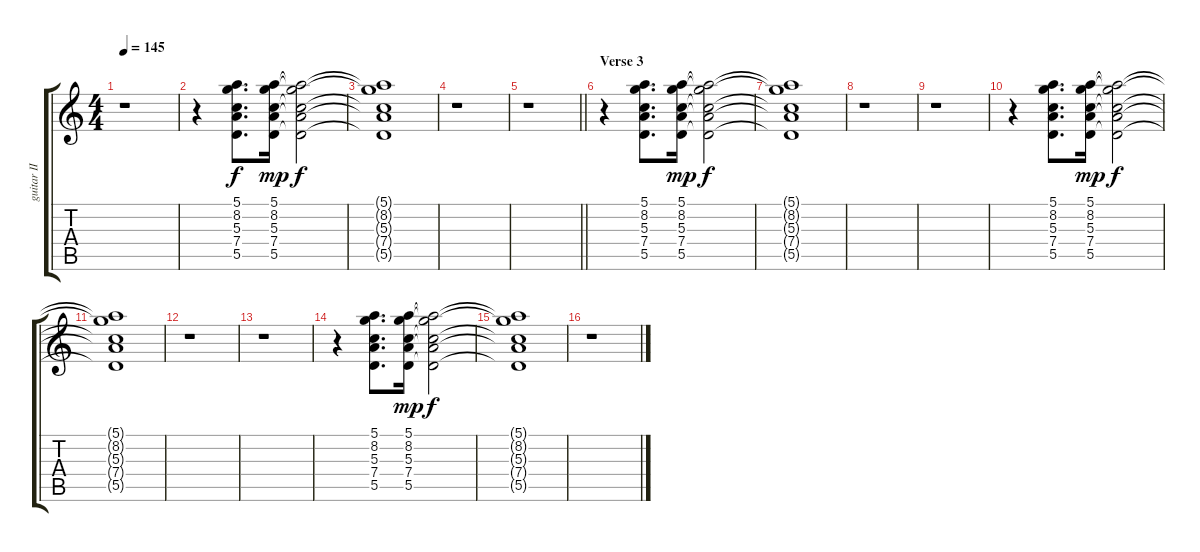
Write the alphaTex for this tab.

\track ("guitar II" "guitar II") {instrument electricguitarclean}
\staff {score tabs}
\tuning (E4 B3 G3 D3 A2 E2) {hide}
\ts (4 4)
\tempo 145
\clef g2
\ks c
r.1{dy f} |
r.4 (5.1 8.2 5.3 7.4 5.5).8{d} (5.1 8.2 5.3 7.4 5.5).16{dy mp} (5.1{t} 8.2{t} 5.3{t} 7.4{t} 5.5{t}).2{dy f} |
(5.1{t} 8.2{t} 5.3{t} 7.4{t} 5.5{t}).1 |
r.1 |
\barLineRight lightlight
r.1 |
\section ("" "Verse 3")
r.4 (5.1 8.2 5.3 7.4 5.5).8{d} (5.1 8.2 5.3 7.4 5.5).16{dy mp} (5.1{t} 8.2{t} 5.3{t} 7.4{t} 5.5{t}).2{dy f} |
(5.1{t} 8.2{t} 5.3{t} 7.4{t} 5.5{t}).1 |
r.1 |
r.1 |
r.4 (5.1 8.2 5.3 7.4 5.5).8{d} (5.1 8.2 5.3 7.4 5.5).16{dy mp} (5.1{t} 8.2{t} 5.3{t} 7.4{t} 5.5{t}).2{dy f} |
(5.1{t} 8.2{t} 5.3{t} 7.4{t} 5.5{t}).1 |
r.1 |
r.1 |
r.4 (5.1 8.2 5.3 7.4 5.5).8{d} (5.1 8.2 5.3 7.4 5.5).16{dy mp} (5.1{t} 8.2{t} 5.3{t} 7.4{t} 5.5{t}).2{dy f} |
(5.1{t} 8.2{t} 5.3{t} 7.4{t} 5.5{t}).1 |
r.1
